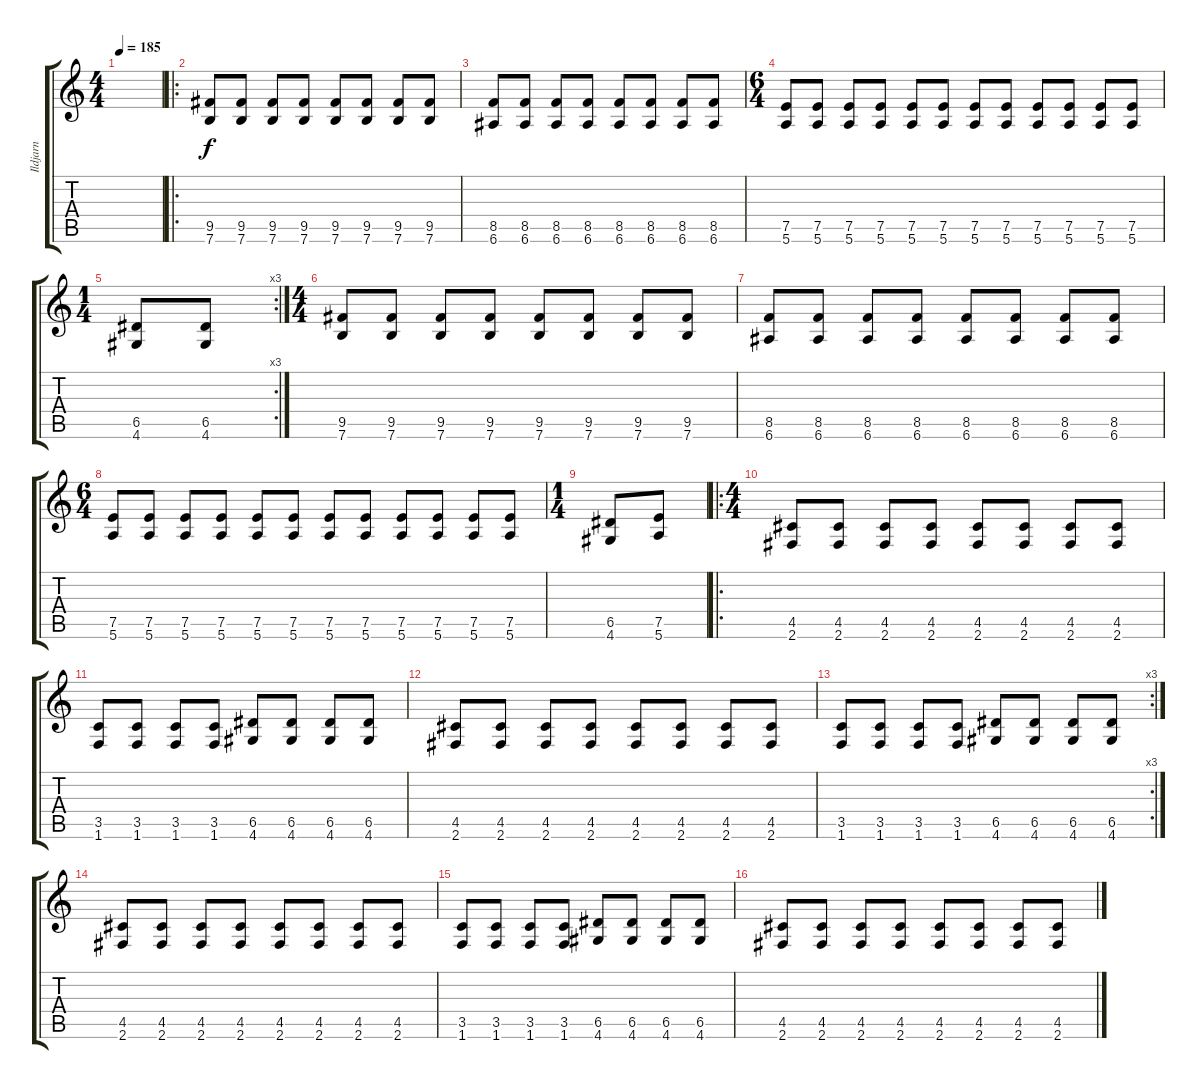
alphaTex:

\track ("Ildjarn" "Ildjarn") {instrument distortionguitar}
\staff {score tabs}
\tuning (E4 B3 G3 D3 A2 E2) {hide}
\ts (4 4)
\tempo 185
\clef g2
\ks c
|
\ro
(9.5 7.6).8 (9.5 7.6).8 (9.5 7.6).8 (9.5 7.6).8 (9.5 7.6).8 (9.5 7.6).8 (9.5 7.6).8 (9.5 7.6).8 |
(8.5 6.6).8 (8.5 6.6).8 (8.5 6.6).8 (8.5 6.6).8 (8.5 6.6).8 (8.5 6.6).8 (8.5 6.6).8 (8.5 6.6).8 |
\ts (6 4)
(7.5 5.6).8 (7.5 5.6).8 (7.5 5.6).8 (7.5 5.6).8 (7.5 5.6).8 (7.5 5.6).8 (7.5 5.6).8 (7.5 5.6).8 (7.5 5.6).8 (7.5 5.6).8 (7.5 5.6).8 (7.5 5.6).8 |
\rc 3
\ts (1 4)
(6.5 4.6).8 (6.5 4.6).8 |
\ts (4 4)
(9.5 7.6).8 (9.5 7.6).8 (9.5 7.6).8 (9.5 7.6).8 (9.5 7.6).8 (9.5 7.6).8 (9.5 7.6).8 (9.5 7.6).8 |
(8.5 6.6).8 (8.5 6.6).8 (8.5 6.6).8 (8.5 6.6).8 (8.5 6.6).8 (8.5 6.6).8 (8.5 6.6).8 (8.5 6.6).8 |
\ts (6 4)
(7.5 5.6).8 (7.5 5.6).8 (7.5 5.6).8 (7.5 5.6).8 (7.5 5.6).8 (7.5 5.6).8 (7.5 5.6).8 (7.5 5.6).8 (7.5 5.6).8 (7.5 5.6).8 (7.5 5.6).8 (7.5 5.6).8 |
\ts (1 4)
(6.5 4.6).8 (7.5 5.6).8 |
\ro
\ts (4 4)
(4.5 2.6).8 (4.5 2.6).8 (4.5 2.6).8 (4.5 2.6).8 (4.5 2.6).8 (4.5 2.6).8 (4.5 2.6).8 (4.5 2.6).8 |
(3.5 1.6).8 (3.5 1.6).8 (3.5 1.6).8 (3.5 1.6).8 (6.5 4.6).8 (6.5 4.6).8 (6.5 4.6).8 (6.5 4.6).8 |
(4.5 2.6).8 (4.5 2.6).8 (4.5 2.6).8 (4.5 2.6).8 (4.5 2.6).8 (4.5 2.6).8 (4.5 2.6).8 (4.5 2.6).8 |
\rc 3
(3.5 1.6).8 (3.5 1.6).8 (3.5 1.6).8 (3.5 1.6).8 (6.5 4.6).8 (6.5 4.6).8 (6.5 4.6).8 (6.5 4.6).8 |
(4.5 2.6).8 (4.5 2.6).8 (4.5 2.6).8 (4.5 2.6).8 (4.5 2.6).8 (4.5 2.6).8 (4.5 2.6).8 (4.5 2.6).8 |
(3.5 1.6).8 (3.5 1.6).8 (3.5 1.6).8 (3.5 1.6).8 (6.5 4.6).8 (6.5 4.6).8 (6.5 4.6).8 (6.5 4.6).8 |
(4.5 2.6).8 (4.5 2.6).8 (4.5 2.6).8 (4.5 2.6).8 (4.5 2.6).8 (4.5 2.6).8 (4.5 2.6).8 (4.5 2.6).8
